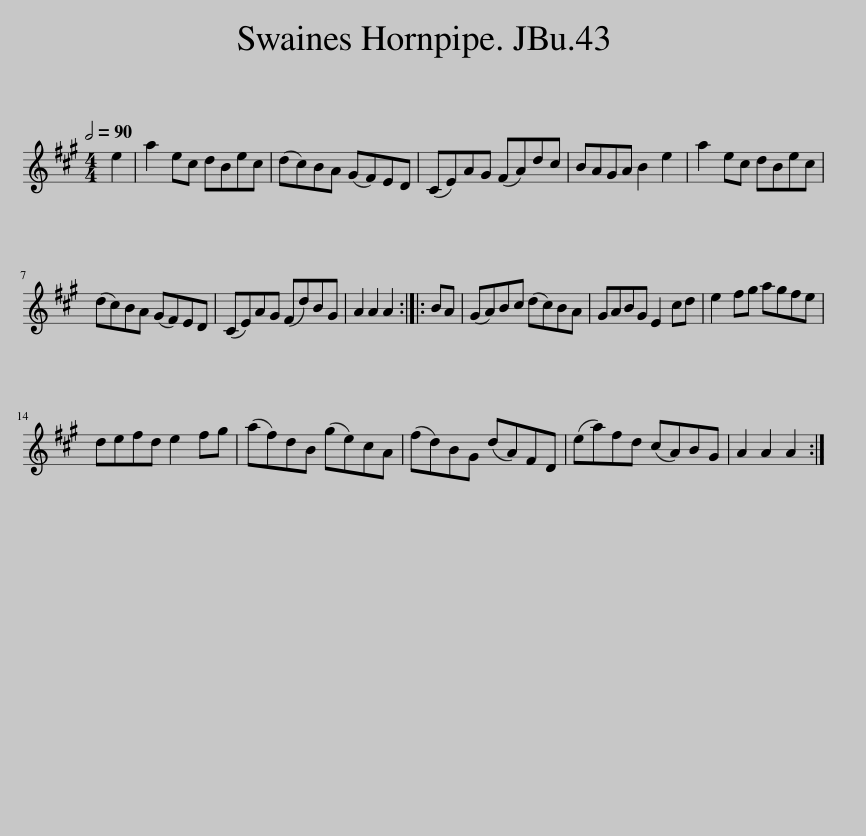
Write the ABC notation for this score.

X:1
L:1/8
Q:1/2=90
M:4/4
I:linebreak $
K:A
V:1 treble
V:1
 e2 | a2 ec dBec | (dc)BA (GF)ED | (CE)AG (FA)dc | BAGA B2 e2 | %5
 a2 ec dBec |$ (dc)BA (GF)ED | (CE)AG (Fd)BG | A2 A2 A2 :: BA | %10
 (GA)Bc (dc)BA | GABG E2 cd | e2 fg agfe |$ defd e2 fg | (af)dB (ge)cA | %15
 (fd)BG (dA)FD | (ea)fd (cA)BG | A2 A2 A2 :| %18
